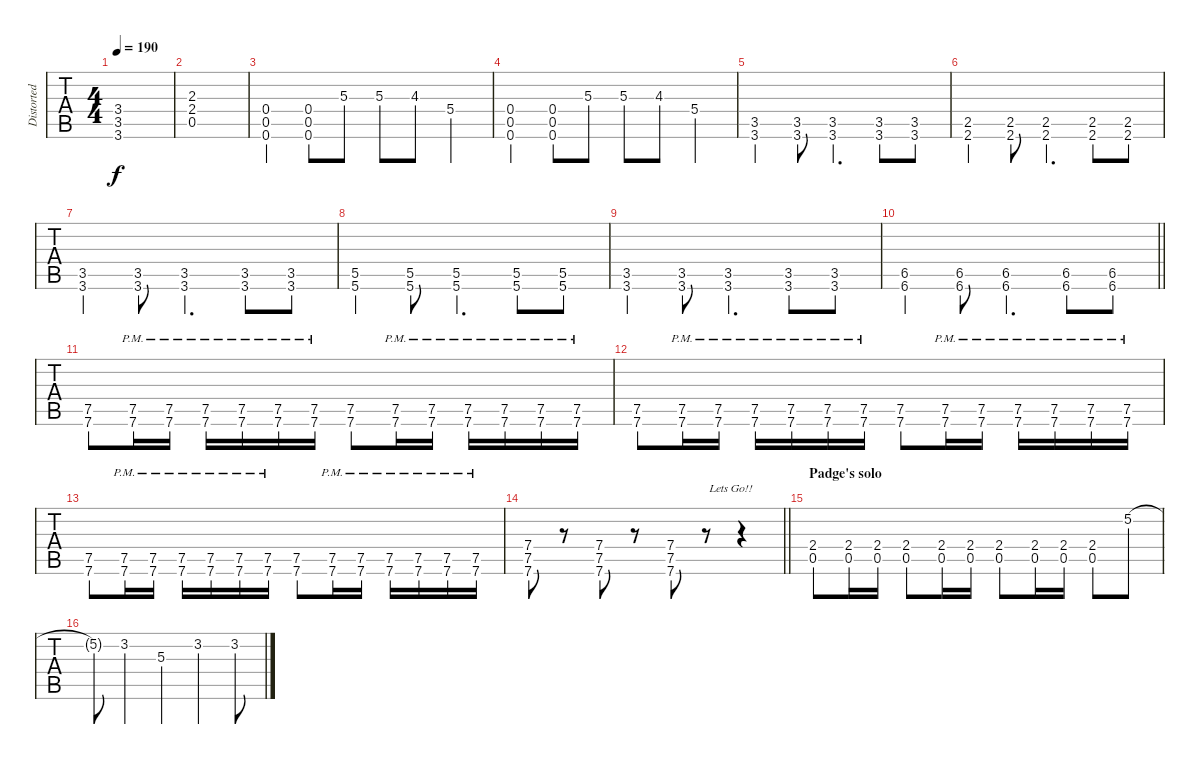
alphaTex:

\track ("Distorted 2 [Tuck]" "Distorted ") {instrument distortionguitar}
\staff {tabs}
\tuning (D4 A3 F3 C3 G2 C2) {hide}
\ts (4 4)
\tempo 190
\clef g2
\ks c
(3.4 3.5 3.6).1{dy f} |
(2.3 2.4 0.5).1 |
(0.4 0.5 0.6).4 (0.4 0.5 0.6).8 5.3.8 5.3.8 4.3.8 5.4.4 |
(0.4 0.5 0.6).4 (0.4 0.5 0.6).8 5.3.8 5.3.8 4.3.8 5.4.4 |
(3.5 3.6).4 (3.5 3.6).8 (3.5 3.6).4{d} (3.5 3.6).8 (3.5 3.6).8 |
(2.5 2.6).4 (2.5 2.6).8 (2.5 2.6).4{d} (2.5 2.6).8 (2.5 2.6).8 |
(3.5 3.6).4 (3.5 3.6).8 (3.5 3.6).4{d} (3.5 3.6).8 (3.5 3.6).8 |
(5.5 5.6).4 (5.5 5.6).8 (5.5 5.6).4{d} (5.5 5.6).8 (5.5 5.6).8 |
(3.5 3.6).4 (3.5 3.6).8 (3.5 3.6).4{d} (3.5 3.6).8 (3.5 3.6).8 |
\barLineRight lightlight
(6.5 6.6).4 (6.5 6.6).8 (6.5 6.6).4{d} (6.5 6.6).8 (6.5 6.6).8 |
(7.5 7.6).8 (7.5{pm} 7.6{pm}).16 (7.5{pm} 7.6{pm}).16 (7.5{pm} 7.6{pm}).16 (7.5{pm} 7.6{pm}).16 (7.5{pm} 7.6{pm}).16 (7.5{pm} 7.6{pm}).16 (7.5 7.6).8 (7.5{pm} 7.6{pm}).16 (7.5{pm} 7.6{pm}).16 (7.5{pm} 7.6{pm}).16 (7.5{pm} 7.6{pm}).16 (7.5{pm} 7.6{pm}).16 (7.5{pm} 7.6{pm}).16 |
(7.5 7.6).8 (7.5{pm} 7.6{pm}).16 (7.5{pm} 7.6{pm}).16 (7.5{pm} 7.6{pm}).16 (7.5{pm} 7.6{pm}).16 (7.5{pm} 7.6{pm}).16 (7.5{pm} 7.6{pm}).16 (7.5 7.6).8 (7.5{pm} 7.6{pm}).16 (7.5{pm} 7.6{pm}).16 (7.5{pm} 7.6{pm}).16 (7.5{pm} 7.6{pm}).16 (7.5{pm} 7.6{pm}).16 (7.5{pm} 7.6{pm}).16 |
(7.5 7.6).8 (7.5{pm} 7.6{pm}).16 (7.5{pm} 7.6{pm}).16 (7.5{pm} 7.6{pm}).16 (7.5{pm} 7.6{pm}).16 (7.5{pm} 7.6{pm}).16 (7.5{pm} 7.6{pm}).16 (7.5 7.6).8 (7.5{pm} 7.6{pm}).16 (7.5{pm} 7.6{pm}).16 (7.5{pm} 7.6{pm}).16 (7.5{pm} 7.6{pm}).16 (7.5{pm} 7.6{pm}).16 (7.5{pm} 7.6{pm}).16 |
\barLineRight lightlight
(7.4 7.5 7.6).8 r.8 (7.4 7.5 7.6).8 r.8 (7.4 7.5 7.6).8 r.8{txt " Lets Go!!"} r.4 |
\section ("" "Padge's solo")
(2.4 0.5).8 (2.4 0.5).16 (2.4 0.5).16 (2.4 0.5).8 (2.4 0.5).16 (2.4 0.5).16 (2.4 0.5).8 (2.4 0.5).16 (2.4 0.5).16 (2.4 0.5).8 5.2.8 |
5.2{t}.8 3.2.4 5.3.4 3.2.4 3.2.8
